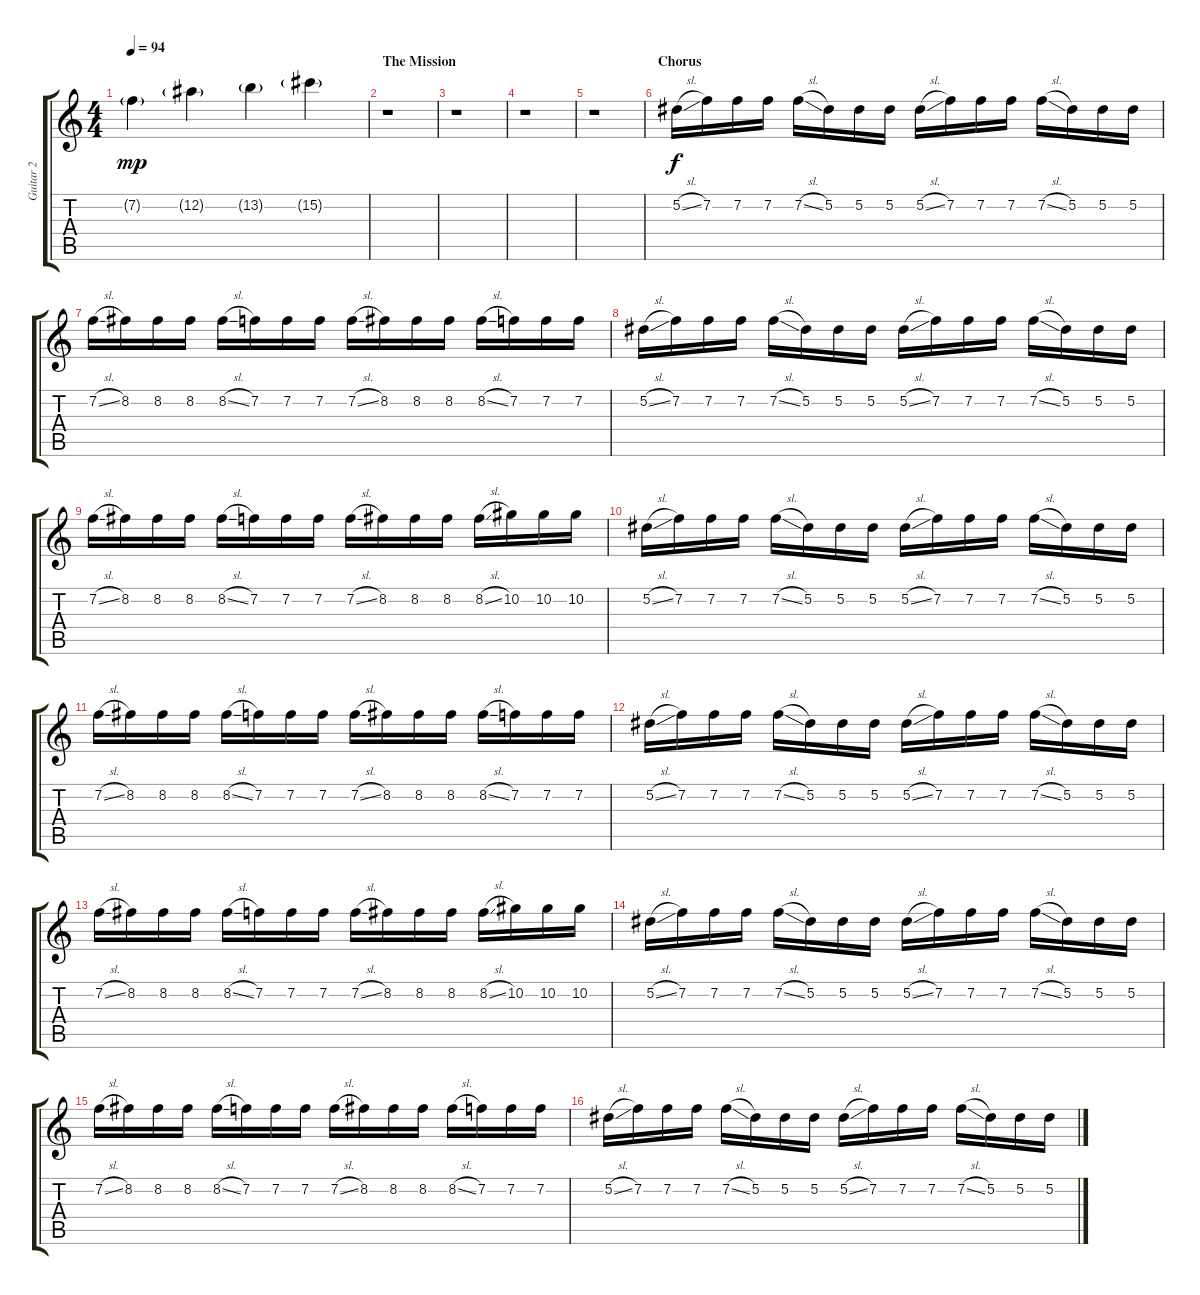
\track ("Guitar 2" "Guitar 2") {instrument electricguitarjazz}
\staff {score tabs}
\tuning (Eb4 Bb3 Gb3 Db3 Ab2 Db2) {hide}
\ts (4 4)
\tempo 94
\clef g2
\ks c
7.2{g}.4{dy mp} 12.2{g}.4 13.2{g}.4 15.2{g}.4 |
\section ("" "The Mission")
r.1 |
r.1 |
r.1 |
r.1 |
\section ("" "Chorus")
5.2{sl}.16{dy f instrument electricguitarjazz} 7.2.16 7.2.16 7.2.16 7.2{sl}.16 5.2.16 5.2.16 5.2.16 5.2{sl}.16 7.2.16 7.2.16 7.2.16 7.2{sl}.16 5.2.16 5.2.16 5.2.16 |
7.2{sl}.16 8.2.16 8.2.16 8.2.16 8.2{sl}.16 7.2.16 7.2.16 7.2.16 7.2{sl}.16 8.2.16 8.2.16 8.2.16 8.2{sl}.16 7.2.16 7.2.16 7.2.16 |
5.2{sl}.16{instrument electricguitarjazz} 7.2.16 7.2.16 7.2.16 7.2{sl}.16 5.2.16 5.2.16 5.2.16 5.2{sl}.16 7.2.16 7.2.16 7.2.16 7.2{sl}.16 5.2.16 5.2.16 5.2.16 |
7.2{sl}.16 8.2.16 8.2.16 8.2.16 8.2{sl}.16 7.2.16 7.2.16 7.2.16 7.2{sl}.16 8.2.16 8.2.16 8.2.16 8.2{sl}.16 10.2.16 10.2.16 10.2.16 |
5.2{sl}.16{instrument electricguitarjazz} 7.2.16 7.2.16 7.2.16 7.2{sl}.16 5.2.16 5.2.16 5.2.16 5.2{sl}.16 7.2.16 7.2.16 7.2.16 7.2{sl}.16 5.2.16 5.2.16 5.2.16 |
7.2{sl}.16 8.2.16 8.2.16 8.2.16 8.2{sl}.16 7.2.16 7.2.16 7.2.16 7.2{sl}.16 8.2.16 8.2.16 8.2.16 8.2{sl}.16 7.2.16 7.2.16 7.2.16 |
5.2{sl}.16{instrument electricguitarjazz} 7.2.16 7.2.16 7.2.16 7.2{sl}.16 5.2.16 5.2.16 5.2.16 5.2{sl}.16 7.2.16 7.2.16 7.2.16 7.2{sl}.16 5.2.16 5.2.16 5.2.16 |
7.2{sl}.16 8.2.16 8.2.16 8.2.16 8.2{sl}.16 7.2.16 7.2.16 7.2.16 7.2{sl}.16 8.2.16 8.2.16 8.2.16 8.2{sl}.16 10.2.16 10.2.16 10.2.16 |
5.2{sl}.16{instrument electricguitarjazz} 7.2.16 7.2.16 7.2.16 7.2{sl}.16 5.2.16 5.2.16 5.2.16 5.2{sl}.16 7.2.16 7.2.16 7.2.16 7.2{sl}.16 5.2.16 5.2.16 5.2.16 |
7.2{sl}.16 8.2.16 8.2.16 8.2.16 8.2{sl}.16 7.2.16 7.2.16 7.2.16 7.2{sl}.16 8.2.16 8.2.16 8.2.16 8.2{sl}.16 7.2.16 7.2.16 7.2.16 |
5.2{sl}.16{instrument electricguitarjazz} 7.2.16 7.2.16 7.2.16 7.2{sl}.16 5.2.16 5.2.16 5.2.16 5.2{sl}.16 7.2.16 7.2.16 7.2.16 7.2{sl}.16 5.2.16 5.2.16 5.2.16
